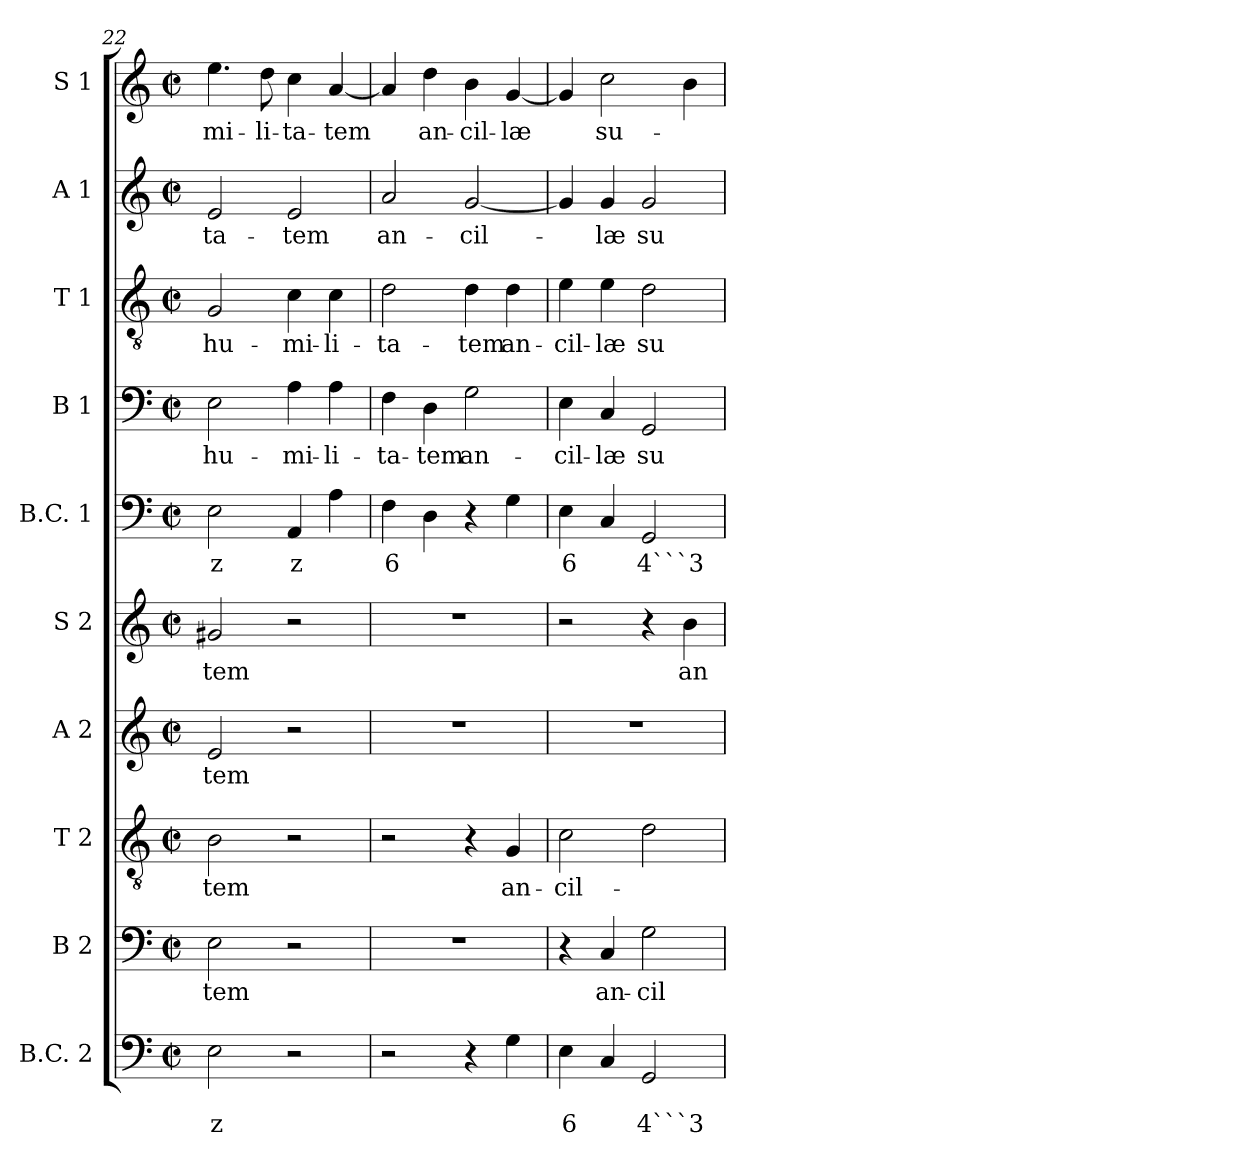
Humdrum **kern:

**kern	**text	**text	**kern	**text	**kern	**text	**kern	**text	**kern	**text	**kern	**text	**kern	**text	**kern	**text	**kern	**text	**kern	**text
*part10	*part10	*part10	*part9	*part9	*part8	*part8	*part7	*part7	*part6	*part6	*part5	*part5	*part4	*part4	*part3	*part3	*part2	*part2	*part1	*part1
*staff10	*staff10	*staff10	*staff9	*staff9	*staff8	*staff8	*staff7	*staff7	*staff6	*staff6	*staff5	*staff5	*staff4	*staff4	*staff3	*staff3	*staff2	*staff2	*staff1	*staff1
*I"B.C. 2	*	*	*I"B 2	*	*I"T 2	*	*I"A 2	*	*I"S 2	*	*I"B.C. 1	*	*I"B 1	*	*I"T 1	*	*I"A 1	*	*I"S 1	*
*I'BC2	*	*	*I'B2	*	*I'T2	*	*I'A2	*	*I'S2	*	*I'BC1	*	*I'B1	*	*I'T1	*	*I'A1	*	*I'S1	*
*clefF4	*	*	*clefF4	*	*clefGv2	*	*clefG2	*	*clefG2	*	*clefF4	*	*clefF4	*	*clefGv2	*	*clefG2	*	*clefG2	*
*k[]	*	*	*k[]	*	*k[]	*	*k[]	*	*k[]	*	*k[]	*	*k[]	*	*k[]	*	*k[]	*	*k[]	*
*C:	*	*	*C:	*	*C:	*	*C:	*	*C:	*	*C:	*	*C:	*	*C:	*	*C:	*	*C:	*
*M2/2	*	*	*M2/2	*	*M2/2	*	*M2/2	*	*M2/2	*	*M2/2	*	*M2/2	*	*M2/2	*	*M2/2	*	*M2/2	*
*met(c|)	*	*	*met(c|)	*	*met(c|)	*	*met(c|)	*	*met(c|)	*	*met(c|)	*	*met(c|)	*	*met(c|)	*	*met(c|)	*	*met(c|)	*
=22	=22	=22	=22	=22	=22	=22	=22	=22	=22	=22	=22	=22	=22	=22	=22	=22	=22	=22	=22	=22
!	!	!LO:LY:b	!	!	!	!	!	!	!	!	!	!	!	!	!	!	!	!	!	!
!	!	!	!	!LO:LY:b	!	!	!	!	!	!	!	!	!	!	!	!	!	!	!	!
!	!	!	!	!	!	!LO:LY:b	!	!	!	!	!	!	!	!	!	!	!	!	!	!
!	!	!	!	!	!	!	!	!LO:LY:b	!	!	!	!	!	!	!	!	!	!	!	!
!	!	!	!	!	!	!	!	!	!	!LO:LY:b	!	!	!	!	!	!	!	!	!	!
!	!	!	!	!	!	!	!	!	!	!	!	!LO:LY:b	!	!	!	!	!	!	!	!
!	!	!	!	!	!	!	!	!	!	!	!	!	!	!LO:LY:b	!	!	!	!	!	!
!	!	!	!	!	!	!	!	!	!	!	!	!	!	!	!	!LO:LY:b	!	!	!	!
!	!	!	!	!	!	!	!	!	!	!	!	!	!	!	!	!	!	!LO:LY:b	!	!
!	!	!	!	!	!	!	!	!	!	!	!	!	!	!	!	!	!	!	!	!LO:LY:b
2E\	.	z	2E\	-tem	2B\	-tem	2e/	-tem	2g#X/	-tem	2E\	z	2E\	hu-	2G/	hu-	2e/	-ta-	4.ee\	-mi-
!	!	!	!	!	!	!	!	!	!	!	!	!	!	!	!	!	!	!	!	!LO:LY:b
.	.	.	.	.	.	.	.	.	.	.	.	.	.	.	.	.	.	.	8dd\	-li-
!	!	!	!	!	!	!	!	!	!	!	!	!LO:LY:b	!	!	!	!	!	!	!	!
!	!	!	!	!	!	!	!	!	!	!	!	!	!	!LO:LY:b	!	!	!	!	!	!
!	!	!	!	!	!	!	!	!	!	!	!	!	!	!	!	!LO:LY:b	!	!	!	!
!	!	!	!	!	!	!	!	!	!	!	!	!	!	!	!	!	!	!LO:LY:b	!	!
!	!	!	!	!	!	!	!	!	!	!	!	!	!	!	!	!	!	!	!	!LO:LY:b
2r	.	.	2r	.	2r	.	2r	.	2r	.	4AA/	z	4A\	-mi-	4c\	-mi-	2e/	-tem	4cc\	-ta-
!	!	!	!	!	!	!	!	!	!	!	!	!	!	!LO:LY:b	!	!	!	!	!	!
!	!	!	!	!	!	!	!	!	!	!	!	!	!	!	!	!LO:LY:b	!	!	!	!
!	!	!	!	!	!	!	!	!	!	!	!	!	!	!	!	!	!	!	!	!LO:LY:b
.	.	.	.	.	.	.	.	.	.	.	4A\	.	4A\	-li-	4c\	-li-	.	.	[4a/	-tem
=23	=23	=23	=23	=23	=23	=23	=23	=23	=23	=23	=23	=23	=23	=23	=23	=23	=23	=23	=23	=23
!	!	!	!	!	!	!	!	!	!	!	!	!LO:LY:b	!	!	!	!	!	!	!	!
!	!	!	!	!	!	!	!	!	!	!	!	!	!	!LO:LY:b	!	!	!	!	!	!
!	!	!	!	!	!	!	!	!	!	!	!	!	!	!	!	!LO:LY:b	!	!	!	!
!	!	!	!	!	!	!	!	!	!	!	!	!	!	!	!	!	!	!LO:LY:b	!	!
2r	.	.	1r	.	2r	.	1r	.	1r	.	4F\	6	4F\	-ta-	2d\	-ta-	2a/	an-	4a/]	.
!	!	!	!	!	!	!	!	!	!	!	!	!	!	!LO:LY:b	!	!	!	!	!	!
!	!	!	!	!	!	!	!	!	!	!	!	!	!	!	!	!	!	!	!	!LO:LY:b
.	.	.	.	.	.	.	.	.	.	.	4D\	.	4D\	-tem	.	.	.	.	4dd\	an-
!	!	!	!	!	!	!	!	!	!	!	!	!	!	!LO:LY:b	!	!	!	!	!	!
!	!	!	!	!	!	!	!	!	!	!	!	!	!	!	!	!LO:LY:b	!	!	!	!
!	!	!	!	!	!	!	!	!	!	!	!	!	!	!	!	!	!	!LO:LY:b	!	!
!	!	!	!	!	!	!	!	!	!	!	!	!	!	!	!	!	!	!	!	!LO:LY:b
4r	.	.	.	.	4r	.	.	.	.	.	4r	.	2G\	an-	4d\	-tem	[2g/	-cil-	4b\	-cil-
!	!	!	!	!	!	!LO:LY:b	!	!	!	!	!	!	!	!	!	!	!	!	!	!
!	!	!	!	!	!	!	!	!	!	!	!	!	!	!	!	!LO:LY:b	!	!	!	!
!	!	!	!	!	!	!	!	!	!	!	!	!	!	!	!	!	!	!	!	!LO:LY:b
4G\	.	.	.	.	4G/	an-	.	.	.	.	4G\	.	.	.	4d\	an-	.	.	[4g/	-læ
=24	=24	=24	=24	=24	=24	=24	=24	=24	=24	=24	=24	=24	=24	=24	=24	=24	=24	=24	=24	=24
!	!	!LO:LY:b	!	!	!	!	!	!	!	!	!	!	!	!	!	!	!	!	!	!
!	!	!	!	!	!	!LO:LY:b	!	!	!	!	!	!	!	!	!	!	!	!	!	!
!	!	!	!	!	!	!	!	!	!	!	!	!LO:LY:b	!	!	!	!	!	!	!	!
!	!	!	!	!	!	!	!	!	!	!	!	!	!	!LO:LY:b	!	!	!	!	!	!
!	!	!	!	!	!	!	!	!	!	!	!	!	!	!	!	!LO:LY:b	!	!	!	!
4E\	.	6	4r	.	2c\	-cil-	1r	.	2r	.	4E\	6	4E\	-cil-	4e\	-cil-	4g/]	.	4g/]	.
!	!	!	!	!LO:LY:b	!	!	!	!	!	!	!	!	!	!	!	!	!	!	!	!
!	!	!	!	!	!	!	!	!	!	!	!	!	!	!LO:LY:b	!	!	!	!	!	!
!	!	!	!	!	!	!	!	!	!	!	!	!	!	!	!	!LO:LY:b	!	!	!	!
!	!	!	!	!	!	!	!	!	!	!	!	!	!	!	!	!	!	!LO:LY:b	!	!
!	!	!	!	!	!	!	!	!	!	!	!	!	!	!	!	!	!	!	!	!LO:LY:b
4C/	.	.	4C/	an-	.	.	.	.	.	.	4C/	.	4C/	-læ	4e\	-læ	4g/	-læ	2cc\	su-
!	!	!LO:LY:b	!	!	!	!	!	!	!	!	!	!	!	!	!	!	!	!	!	!
!	!	!	!	!LO:LY:b	!	!	!	!	!	!	!	!	!	!	!	!	!	!	!	!
!	!	!	!	!	!	!	!	!	!	!	!	!LO:LY:b	!	!	!	!	!	!	!	!
!	!	!	!	!	!	!	!	!	!	!	!	!	!	!LO:LY:b	!	!	!	!	!	!
!	!	!	!	!	!	!	!	!	!	!	!	!	!	!	!	!LO:LY:b	!	!	!	!
!	!	!	!	!	!	!	!	!	!	!	!	!	!	!	!	!	!	!LO:LY:b	!	!
2GG/	.	4```3	2G\	-cil-	2d\	.	.	.	4r	.	2GG/	4```3	2GG/	su-	2d\	su-	2g/	su-	.	.
!	!	!	!	!	!	!	!	!	!	!LO:LY:b	!	!	!	!	!	!	!	!	!	!
.	.	.	.	.	.	.	.	.	4b\	an-	.	.	.	.	.	.	.	.	4b\	.
=	=	=	=	=	=	=	=	=	=	=	=	=	=	=	=	=	=	=	=	=
*-	*-	*-	*-	*-	*-	*-	*-	*-	*-	*-	*-	*-	*-	*-	*-	*-	*-	*-	*-	*-
